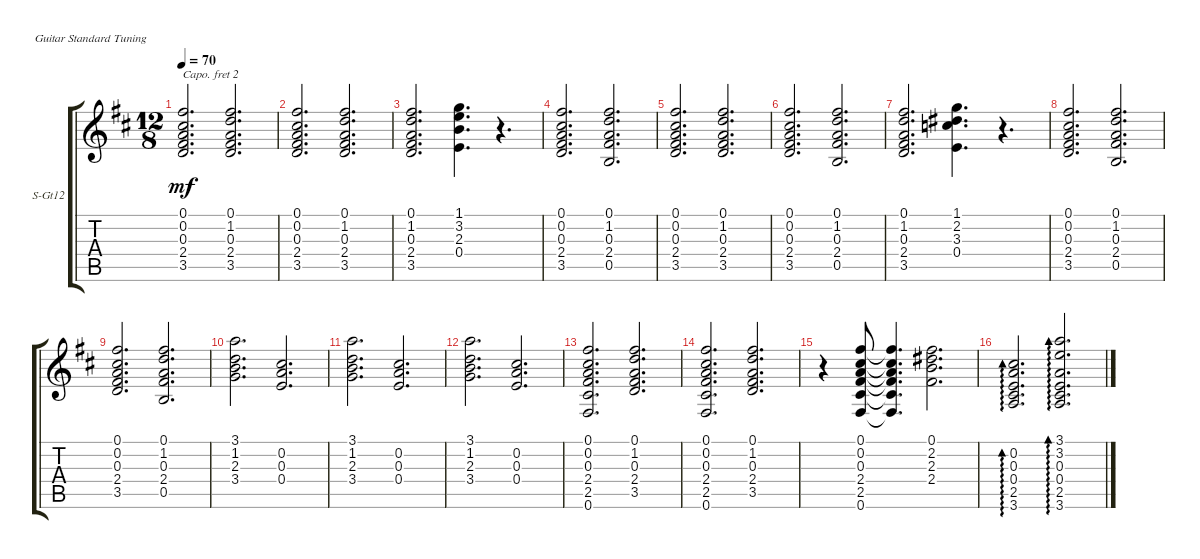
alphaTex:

\defaultSystemsLayout 4
\bracketExtendMode groupsimilarinstruments
\firstSystemTrackNameOrientation horizontal
\otherSystemsTrackNameOrientation horizontal
\track ("12 St. Steel Guitar" "S-Gt12") {instrument acousticguitarsteel}
\staff {score tabs}
\capo 2
\tuning (E4 B3 G3 D3 A2 E2)
\ts (12 8)
\tempo 70
\clef g2
\ks d
(3.5 2.4 0.3 0.2 0.1).2{d dy mf} (0.1 1.2 0.3 2.4 3.5).2{d} |
(3.5 2.4 0.3 0.2 0.1).2{d} (0.1 1.2 0.3 2.4 3.5).2{d} |
(0.1 1.2 0.3 2.4 3.5).2{d} (1.1 3.2 2.3 0.4).4{d} r.4{d} |
(3.5 2.4 0.3 0.2 0.1).2{d} (0.1 1.2 0.3 2.4 0.5).2{d} |
(3.5 2.4 0.3 0.2 0.1).2{d} (0.1 1.2 0.3 2.4 3.5).2{d} |
(0.1 0.2 0.3 2.4 3.5).2{d} (0.5 2.4 0.3 1.2 0.1).2{d} |
(0.1 1.2 0.3 2.4 3.5).2{d} (0.4 3.3 2.2 1.1).4{d} r.4{d} |
(0.1 0.2 0.3 2.4 3.5).2{d} (0.5 2.4 0.3 1.2 0.1).2{d} |
(0.1 0.2 0.3 2.4 3.5).2{d} (0.5 2.4 0.3 1.2 0.1).2{d} |
(3.1 1.2 2.3 3.4).2{d} (0.2 0.3 0.4).2{d} |
(3.1 1.2 2.3 3.4).2{d} (0.4 0.3 0.2).2{d} |
(3.1 1.2 2.3 3.4).2{d} (0.4 0.3 0.2).2{d} |
(0.1 0.2 0.3 2.4 2.5 0.6).2{d} (0.1 1.2 0.3 2.4 3.5).2{d} |
(0.1 0.2 0.3 2.4 2.5 0.6).2{d} (3.5 2.4 0.3 1.2 0.1).2{d} |
r.4 (0.1 0.2 0.3 2.4 2.5 0.6).8 (0.6{t} 2.5{t} 2.4{t} 0.3{t} 0.2{t} 0.1{t}).4{d} (0.1 2.2 2.3 2.4).2{d} |
(3.6 2.5 0.4 0.3 0.2).2{d ad 0} (3.6 2.5 0.4 0.3 3.2 3.1).2{d ad 0}
